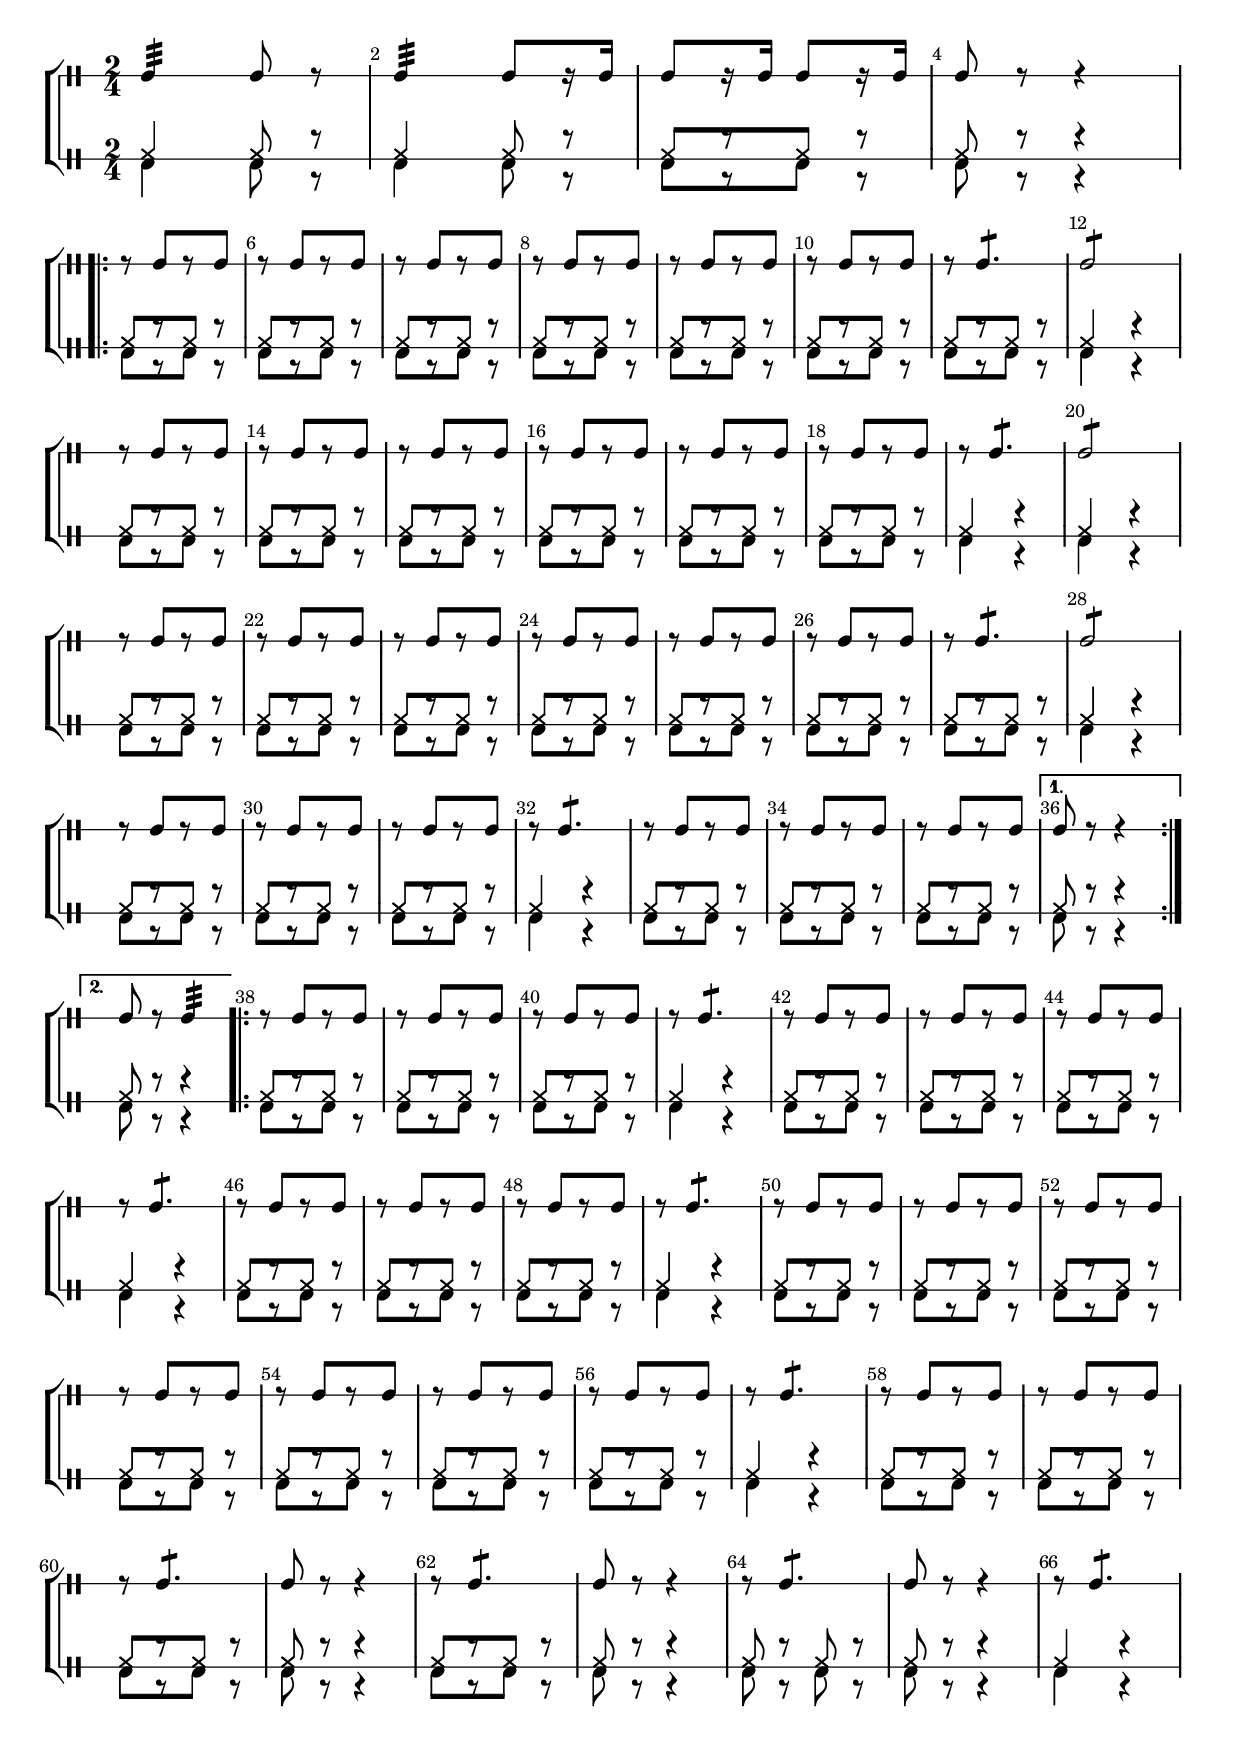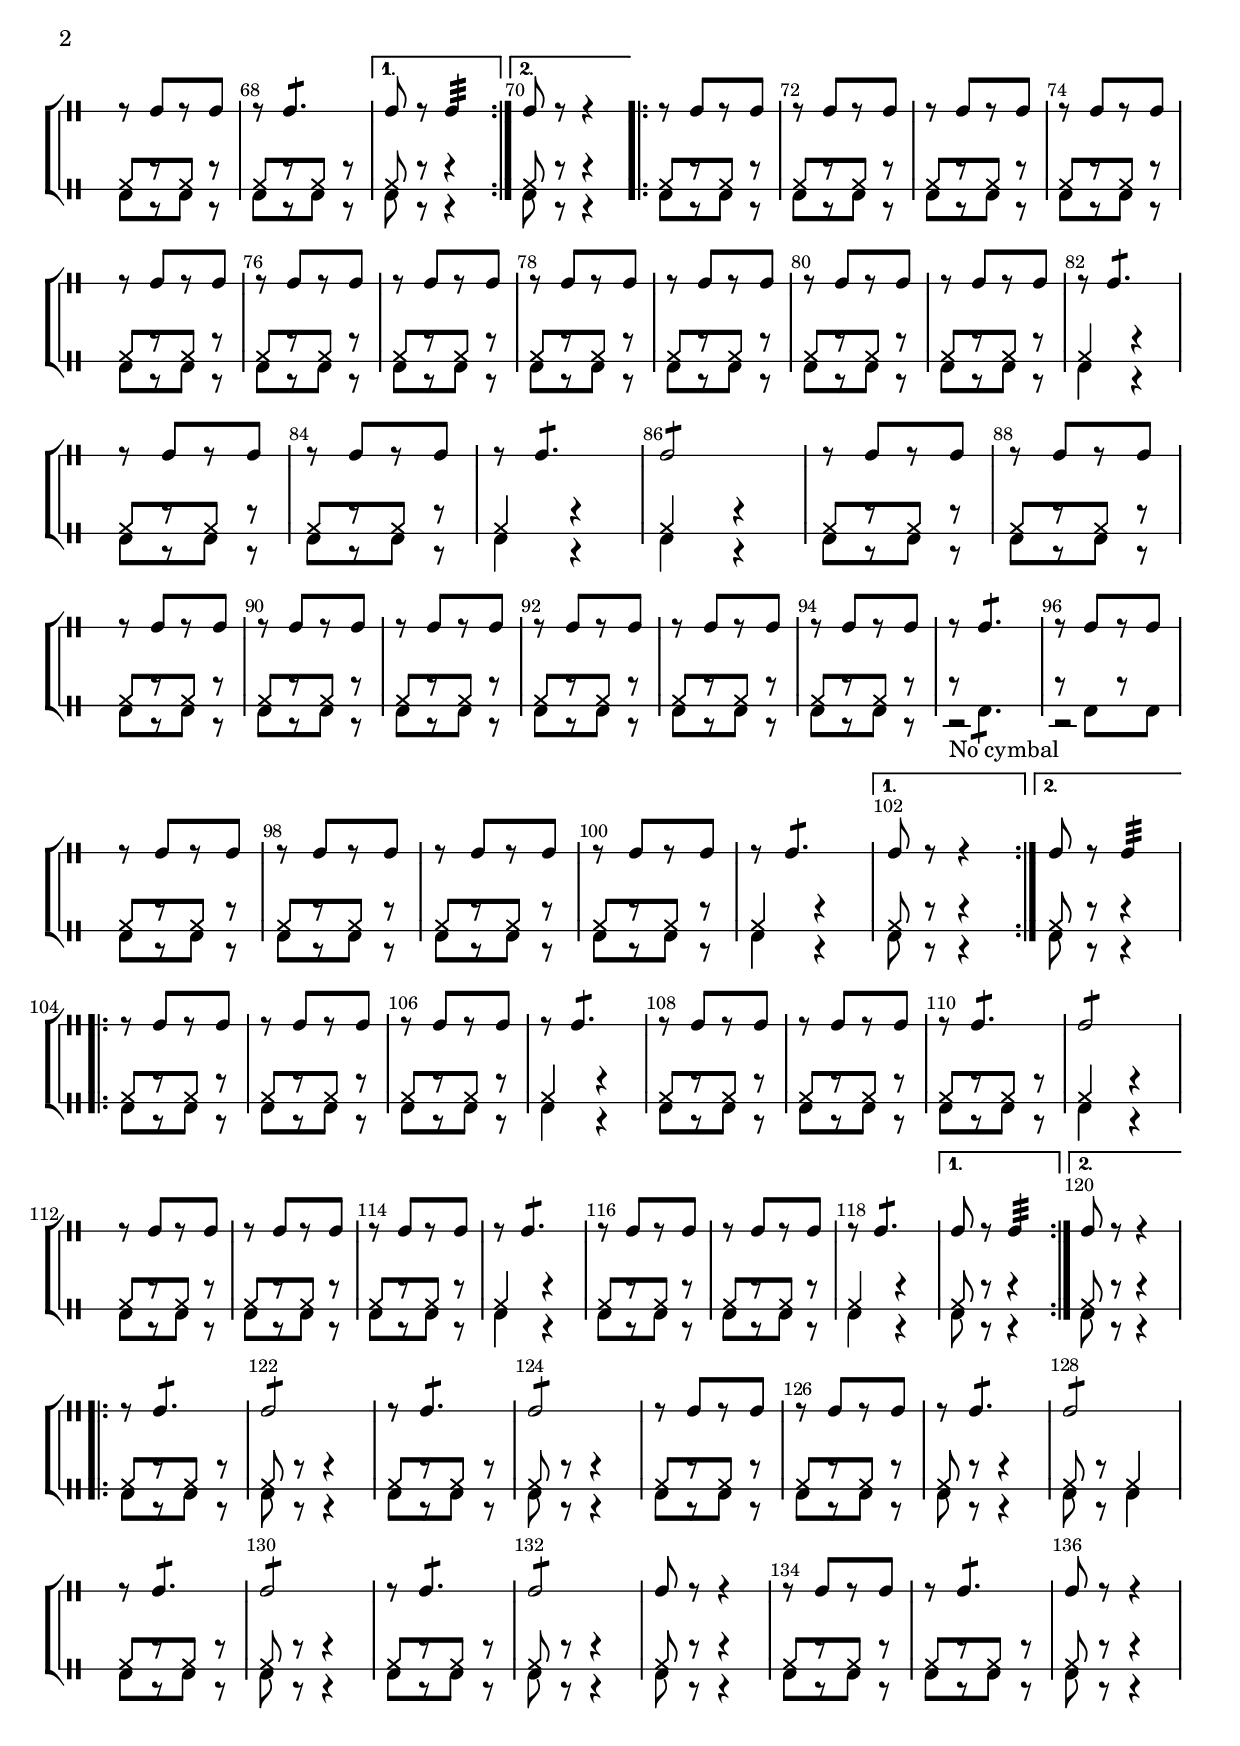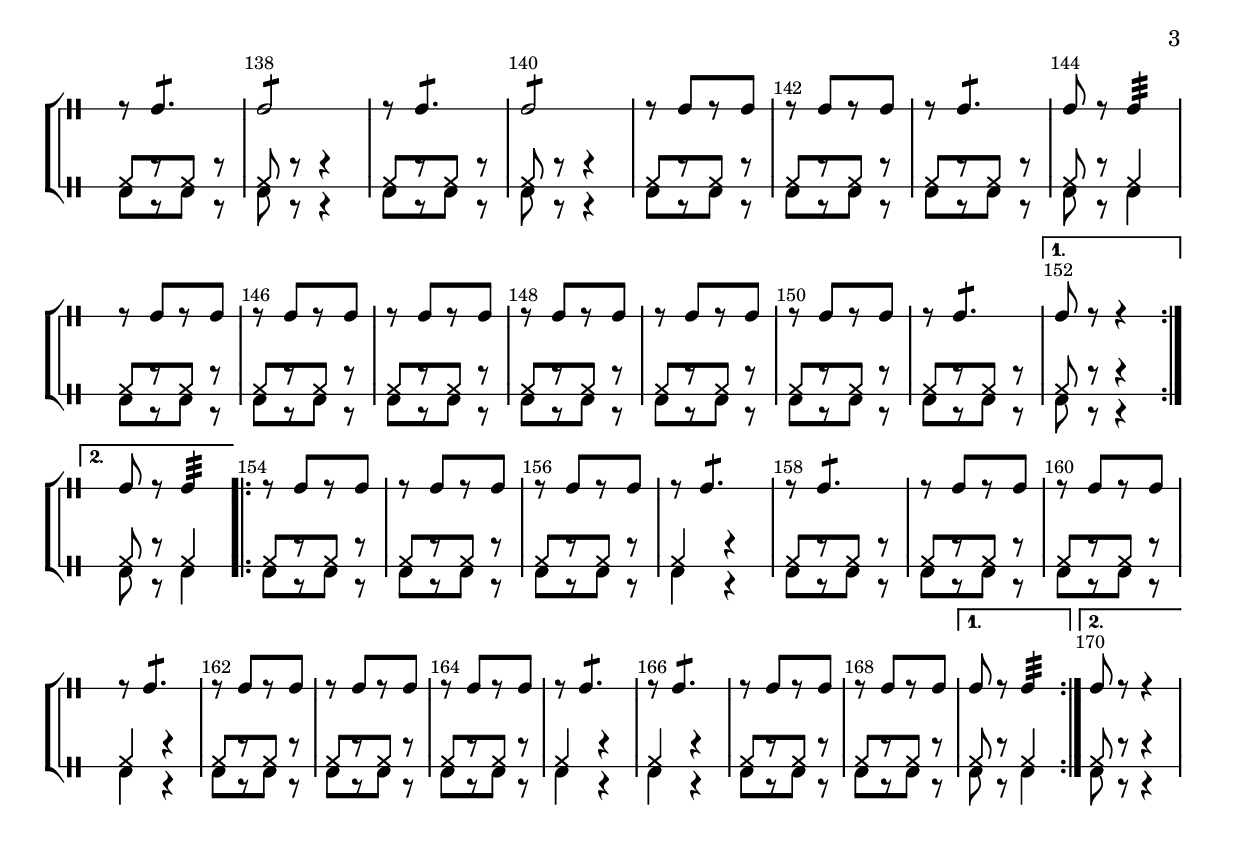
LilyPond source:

\version "2.22.2"

\include "helpers.ly"

%{
\header {
  title = "Danube Horo"
  composer = "Diko Iliev"
  instrument = \markup {Percussion}
}
%}

%{
cymr - ride cymbal
sn - snare
bd - bass drum
%}

snPhBase = {r8 8[ r8 8]}
rpts = #(define-music-function (cnt) (integer?)
  #{
    { \repeat unfold $cnt \snPhBase }
  #}
)

bsPhBase = {8[ r8 8] r8}
rptb = #(define-music-function (cnt) (integer?)
  #{
    { \repeat unfold $cnt \bsPhBase }
  #}
)


snareA = \drummode {
  | sn4:32 8 r8 | 4:32 8[ r16 16] | 8[ r16 16] 8[ r16 16] | 8 r8 r4 \break
  \repeat volta 2 {
    | \rpts 6 | r8 4.:8 | 2:8 \break
    | \rpts 6 | r8 4.:8 | 2:8 \break
    | \rpts 6 | r8 4.:8 | 2:8 \break
    | \rpts 3 | r8 4.:8 | \rpts 3
  }
  \alternative {
    { 8 r8 r4 \break }
    { 8 r8 4:32 }
  }
}

snareB = \drummode {
  \repeat volta 2 {
    | \rpts 3 | r8 4.:8 | \rpts 3 \break
    | r8 4.:8 | \rpts 3 | r8 4.:8 | \rpts 3 \break
    | \rpts 4 | r8 4.:8 | \rpts 2 \break
    | \repeat unfold 3 {r8 4.:8 | 8 r8 r4 } | r8 4.:8 \break
    | \rpts 1 | r8 4.:8
  }
  \alternative {
    { 8 r8 4:32 }
    { 8 r8 r4 }
  }
}

snareC = \drummode {
  \repeat volta 2 {
    | \rpts 4 \break
    | \rpts 7 | r8 4.:8 \break
    | \rpts 2 | r8 4.:8 | 2:8 | \rpts 2 \break
    | \rpts 6 | r8 4.:8 | \rpts 1 \break
    | \rpts 4 | r8 4.:8
  }
  \alternative {
    { 8 r8 r4 }
    {8 r8 4:32 \break }
  }
}

snareD = \drummode {
  \repeat volta 2 {
    | \rpts 3 | r8 4.:8 | \rpts 2 | r8 4.:8 | 2:8 \break
    | \rpts 3 | r8 4.:8 | \rpts 2 | r8 4.:8
  }
  \alternative {
    { 8 r8 4:32 }
    { 8 r8 r4 \break }
  }
}

snareE = \drummode {
  \repeat volta 2 {
    | \rpt 2 { r8 4.:8 | 2:8 } | \rpts 2 | r8 4.:8 | 2:8 \break
    | \rpt 2 { r8 4.:8 | 2:8 } | 8 r8 r4 | \rpts 1 | r8 4.:8 | 8 r8 r4 \break
    | \rpt 2 { r8 4.:8 | 2:8 } | \rpts 2 | r8 4.:8 | 8 r8 4:32 \break
    | \rpts 6 | r8 4.:8 
  }
  \alternative {
    { 8 r8 r4 \break }
    { 8 r8 4:32 }
  }
}

snareF = \drummode {
  \repeat volta 2 {
    | \rpts 3 | \rpt 2 { r8 4.:8 } | \rpts 2 \break
    | r8 4.:8 | \rpts 3 | \rpt 2 { r8 4.:8 } | \rpts 2
  }
  \alternative {
    { 8 r8 4:32 }
    { 8 r8 r4 }
  }
} % snare


cymbIntro = \drummode { | cymr4 8 r8 | 4 8 r8 | 8[ r8 8] r8 | 8 r8 r4 \break }
bassIntro = \drummode { | bd4 8 r8 | 4 8 r8 | 8[ r8 8] r8 | 8 r8 r4 \break }

bassncymA = \drummode {
  %| bd4 8 r8 | 4 8 r8 | 8[ r8 8] r8 | 8 r8 r4 \break
  \repeat volta 2 {
    | \rptb 7 | 4 r4 \break
    | \rptb 6 | 4 r4 | 4 r4 \break
    | \rptb 7 | 4 r4 \break
    | \rptb 3 | 4 r4 | \rptb 3
  }
  \alternative {
    { 8 r8 r4 \break }
    { 8 r8 r4 }
  }
}

bassncymB = \drummode {
  \repeat volta 2 {
    | \rptb 3 | 4 r4 | \rptb 3 \break
    | 4 r4 | \rptb 3 | 4 r4 | \rptb 3 \break
    | \rptb 4 | 4 r4 | \rptb 2 \break
    | \repeat unfold 2 { 8[ r8 8] r8 | 8 r8 r4 } | 8 r8 8 r8 | 8 r8 r4 | 4 r4 \break
    | \rptb 2
  }
  \alternative {
    { 8 r8 r4 }
    { 8 r8 r4 }
  }
}

bassC = \drummode {
  \repeat volta 2 {
    | \rptb 4 \break
    | \rptb 7 | 4 r4 \break
    | \rptb 2 | 4 r4 | 4 r4 | \rptb 2 \break
    | \rptb 6 | r8 4.:8 | \rpts 1 \break
    | \rptb 4 | 4 r4
  }
  \alternative {
    { 8 r8 r4 }
    { 8 r8 r4 \break }
  }
}
cymC = \drummode {
  \repeat volta 2 {
    | \rptb 4 \break
    | \rptb 7 | 4 r4 \break
    | \rptb 2 | 4 r4 | 4 r4 | \rptb 2 \break
    | \rptb 6 | r2_\markup { "No cymbal" } | r2 \break
    | \rptb 4 | 4 r4
  }
  \alternative {
    { 8 r8 r4 }
    { 8 r8 r4 \break }
  }
}

bassncymD = \drummode {
  \repeat volta 2 {
    | \rptb 3 | 4 r4 | \rptb 3 | 4 r4 \break
    | \rptb 3 | 4 r4 | \rptb 2 | 4 r4
  }
  \alternative {
    { 8 r8 r4 }
    { 8 r8 r4 \break }
  }
}

bassncymE = \drummode {
  \repeat volta 2 {
    | \rpt 2 { \bsPhBase | 8 r8 r4 } | \rptb 2 | 8 r8 r4 | 8 r8 4 \break
    | \rpt 2 { \bsPhBase | 8 r8 r4 } | 8 r8 r4 | \rptb 2 | 8 r8 r4 \break
    | \rpt 2 { \bsPhBase | 8 r8 r4 } | \rptb 3 | 8 r8 4 \break
    | \rptb 7
  }
  \alternative {
    { 8 r8 r4 \break }
    { 8 r8 4 }
  }
}

bassncymF = \drummode {
  \repeat volta 2 {
    | \rptb 3 | 4 r4 | \rptb 3 \break
    | 4 r4 | \rptb 3 | \rpt 2 { 4 r4 } | \rptb 2
  }
  \alternative {
    { 8 r8 4 }
    { 8 r8 r4 }
  }
} % bass and cymbal

#(define mydrums '(
 (bassdrum        default   #f          -1)
 (ridecymbal      cross     #f           1)
))

\score {
  \context StaffGroup = "sgPercussion" <<
  \time 2/4
  \override Score.BarNumber.break-visibility = ##(#f #t #t)
  \set Score.barNumberVisibility = #(every-nth-bar-number-visible 2)
  \new DrumStaff \with { drumStyleTable = #percussion-style \override StaffSymbol.line-count = #1 } <<
    \new DrumVoice { \stemUp \snareA \snareB \snareC \snareD \snareE \snareF }
  >>
  \new DrumStaff \with { \override StaffSymbol.line-count = #1 } <<
    \set DrumStaff.drumStyleTable = #(alist->hash-table mydrums)
    \new DrumVoice { \voiceTwo \stemUp   \cymbIntro \bassncymA \bassncymB \cymC \bassncymD \bassncymE \bassncymF }
    \new DrumVoice { \voiceOne \stemDown \bassIntro \bassncymA \bassncymB \bassC \bassncymD \bassncymE \bassncymF }
  >>
  >>
  
  \layout {
    indent = #0
  }
}